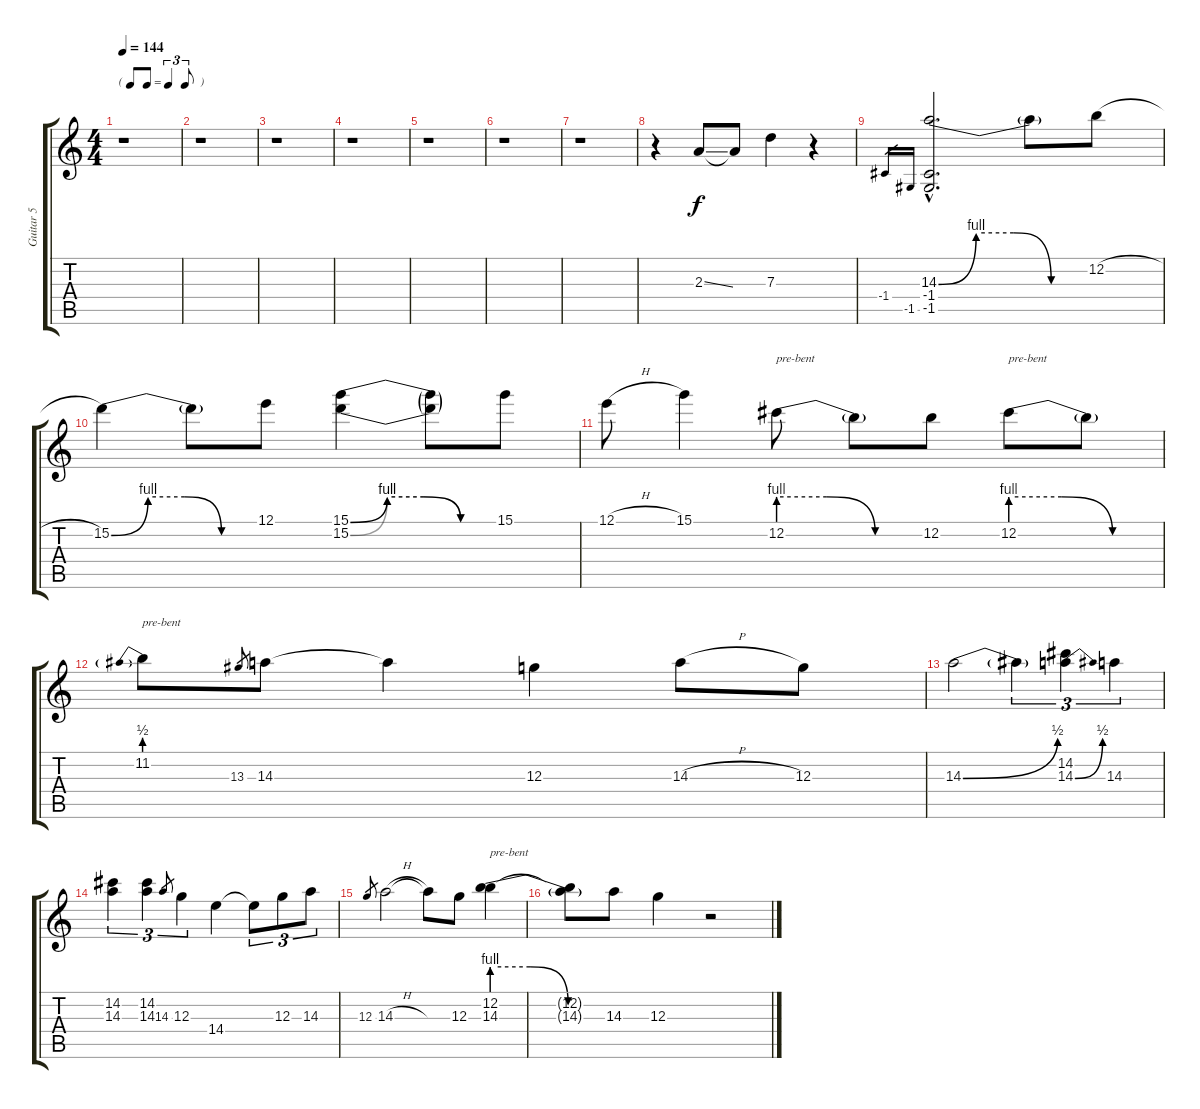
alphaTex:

\track ("Guitar 5" "Guitar 5") {instrument distortionguitar}
\staff {score tabs}
\tuning (E4 B3 G3 D3 A2 E2) {hide}
\ts (4 4)
\tf triplet8th
\tempo 144
\clef g2
\ks c
r.1{dy f} |
r.1 |
r.1 |
r.1 |
r.1 |
r.1 |
r.1 |
r.4 2.3{ss}.8 2.3{t}.8 7.3.4 r.4 |
-1.4.16{gr} -1.5.16{gr} (14.3{be (custom 0 0 15 4 30 4 45 0 60 0) hac} -1.4{hac} -1.5{hac}).2{d} 14.3{t}.8 12.2{h}.8 |
15.2{be (custom 0 0 15 4 30 4 45 0 60 0)}.4 15.2{t}.8 12.1.8 (15.1{be (custom 0 0 15 4 30 4 45 0 60 0)} 15.2{be (custom 0 0 15 4 30 4 45 0 60 0)}).4 (15.1{t} 15.2{t}).8 15.1.8 |
12.1{h}.8 15.1.4 12.2{be (custom 0 4 20 4 40 0 60 0)}.8{txt "pre-bent"} 12.2{t}.8 12.2.8 12.2{be (custom 0 4 20 4 40 0 60 0)}.8{txt "pre-bent"} 12.2{t}.8 |
11.2{be (prebend 0 2 60 2)}.8{txt "pre-bent"} 13.3.8{gr} 14.3.8 14.3{t}.4 12.3.4 14.3{h}.8 12.3.8 |
14.3{be (bend 0 0 60 2)}.2 14.3{t}.4{tu (3 2)} (14.2 14.3{be (bend 0 0 60 2)}).4{tu (3 2)} 14.3.4{tu (3 2)} |
(14.2 14.3).4{tu (3 2)} (14.2 14.3).4{tu (3 2)} 14.3.8{gr} 12.3.4{tu (3 2)} 14.4.4 14.4{t}.8{tu (3 2)} 12.3.8{tu (3 2)} 14.3.8{tu (3 2)} |
12.3.8{gr} 14.3{h}.2 14.3{t}.8 12.3.8 (12.2 14.3{be (custom 0 4 20 4 40 0 60 0)}).4{txt "pre-bent"} |
(12.2{t} 14.3{t}).8 14.3.8 12.3.4 r.2
